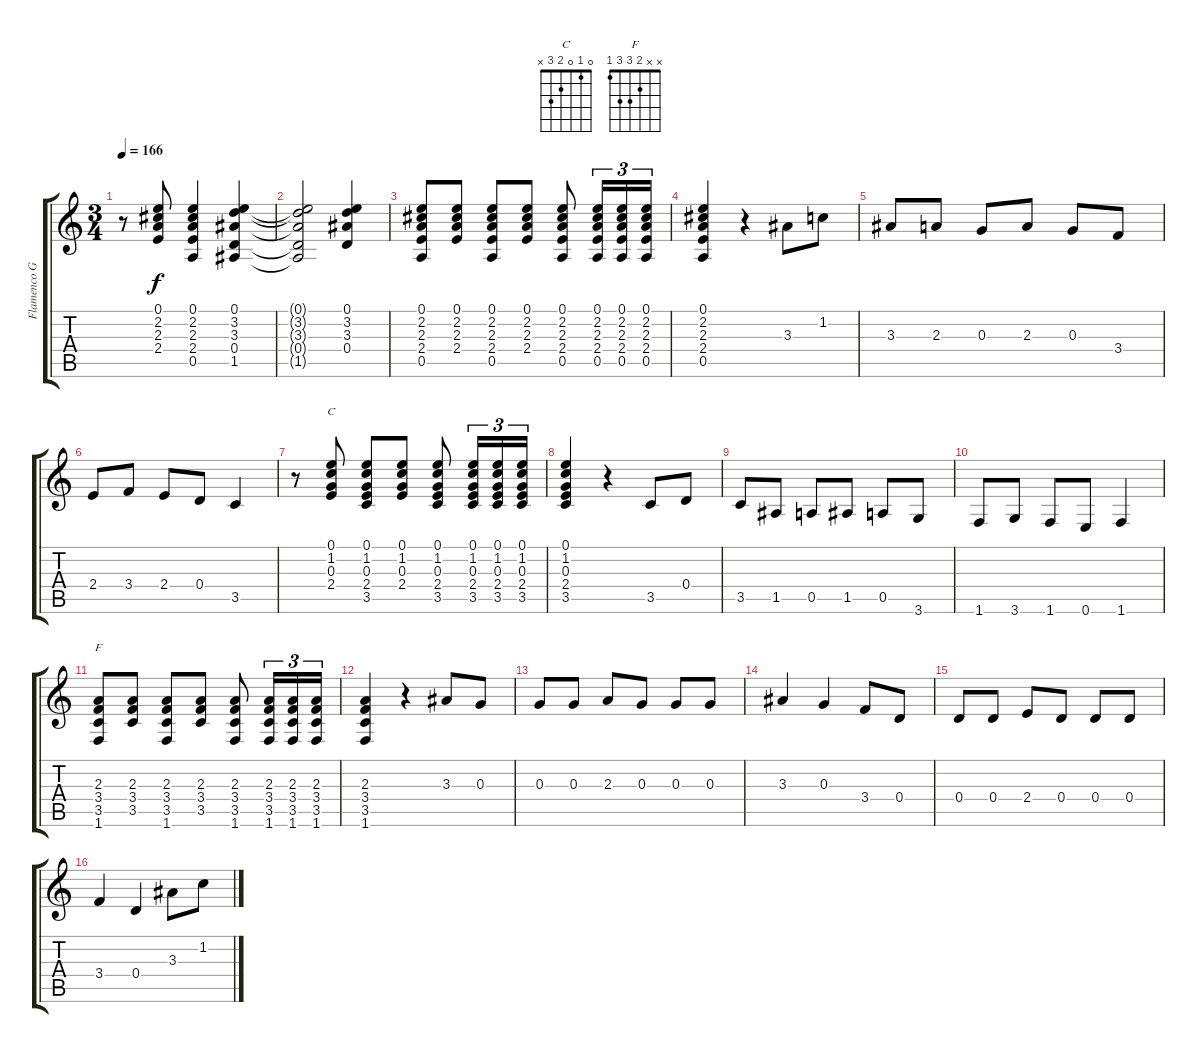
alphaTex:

\track ("Flamenco Guitar" "Flamenco G") {instrument acousticguitarnylon}
\staff {score tabs}
\tuning (E4 B3 G3 D3 A2 E2) {hide}
\chord ("C" 0 1 0 2 3 x)
\chord ("F" x x 2 3 3 1)
\ts (3 4)
\tempo 166
\clef g2
\ks c
r.8{dy f} (0.1 2.2 2.3 2.4).8 (0.1 2.2 2.3 2.4 0.5).4 (0.1 3.2 3.3 0.4 1.5).4 |
(0.1{t} 3.2{t} 3.3{t} 0.4{t} 1.5{t}).2 (0.1 3.2 3.3 0.4).4 |
(0.1 2.2 2.3 2.4 0.5).8 (0.1 2.2 2.3 2.4).8 (0.1 2.2 2.3 2.4 0.5).8 (0.1 2.2 2.3 2.4).8 (0.1 2.2 2.3 2.4 0.5).8 (0.1 2.2 2.3 2.4 0.5).16{tu (3 2)} (0.1 2.2 2.3 2.4 0.5).16{tu (3 2)} (0.1 2.2 2.3 2.4 0.5).16{tu (3 2)} |
(0.1 2.2 2.3 2.4 0.5).4 r.4 3.3.8 1.2.8 |
3.3.8 2.3.8 0.3.8 2.3.8 0.3.8 3.4.8 |
2.4.8 3.4.8 2.4.8 0.4.8 3.5.4 |
r.8 (0.1 1.2 0.3 2.4).8{ch "C"} (0.1 1.2 0.3 2.4 3.5).8 (0.1 1.2 0.3 2.4).8 (0.1 1.2 0.3 2.4 3.5).8 (0.1 1.2 0.3 2.4 3.5).16{tu (3 2)} (0.1 1.2 0.3 2.4 3.5).16{tu (3 2)} (0.1 1.2 0.3 2.4 3.5).16{tu (3 2)} |
(0.1 1.2 0.3 2.4 3.5).4 r.4 3.5.8 0.4.8 |
3.5.8 1.5.8 0.5.8 1.5.8 0.5.8 3.6.8 |
1.6.8 3.6.8 1.6.8 0.6.8 1.6.4 |
(2.3 3.4 3.5 1.6).8{ch "F"} (2.3 3.4 3.5).8 (2.3 3.4 3.5 1.6).8 (2.3 3.4 3.5).8 (2.3 3.4 3.5 1.6).8 (2.3 3.4 3.5 1.6).16{tu (3 2)} (2.3 3.4 3.5 1.6).16{tu (3 2)} (2.3 3.4 3.5 1.6).16{tu (3 2)} |
(2.3 3.4 3.5 1.6).4 r.4 3.3.8 0.3.8 |
0.3.8 0.3.8 2.3.8 0.3.8 0.3.8 0.3.8 |
3.3.4 0.3.4 3.4.8 0.4.8 |
0.4.8 0.4.8 2.4.8 0.4.8 0.4.8 0.4.8 |
3.4.4 0.4.4 3.3.8 1.2.8
